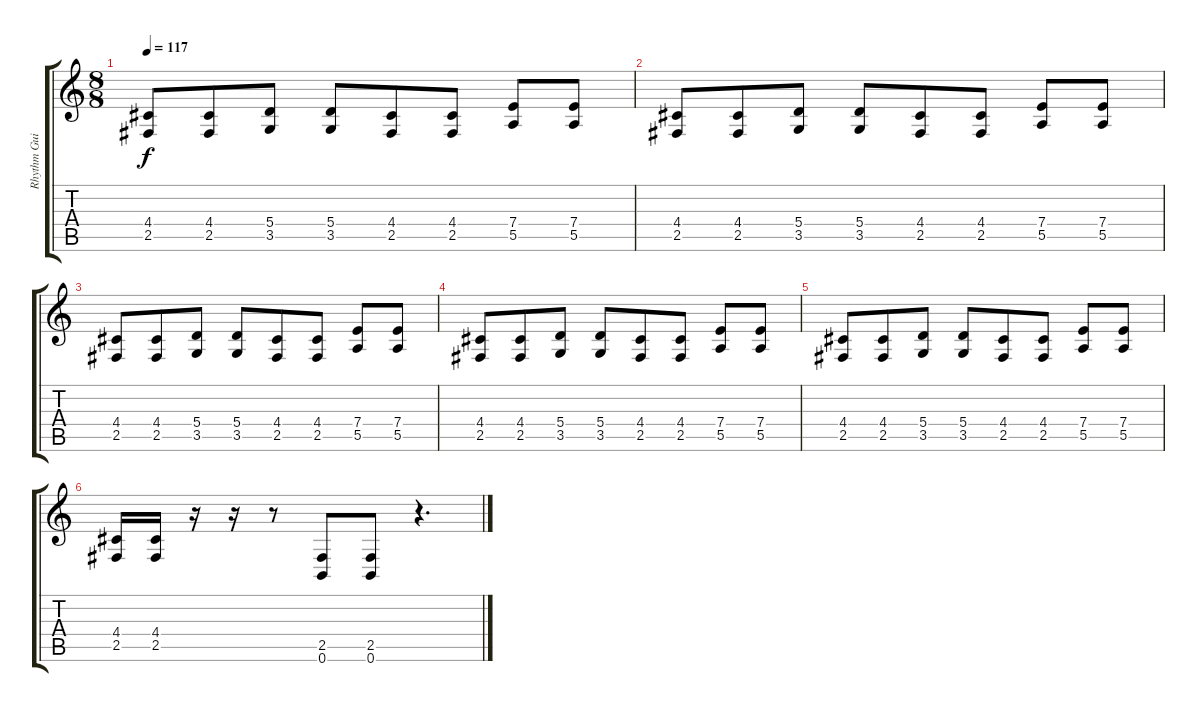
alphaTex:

\track ("Rhythm Guitar 2" "Rhythm Gui") {instrument distortionguitar}
\staff {score tabs}
\tuning (B3 Gb3 D3 A2 E2 B1) {hide}
\ts (8 8)
\tempo 117
\clef g2
\ks c
(4.4 2.5).8{dy f} (4.4 2.5).8 (5.4 3.5).8 (5.4 3.5).8 (4.4 2.5).8 (4.4 2.5).8 (7.4 5.5).8 (7.4 5.5).8 |
(4.4 2.5).8 (4.4 2.5).8 (5.4 3.5).8 (5.4 3.5).8 (4.4 2.5).8 (4.4 2.5).8 (7.4 5.5).8 (7.4 5.5).8 |
(4.4 2.5).8 (4.4 2.5).8 (5.4 3.5).8 (5.4 3.5).8 (4.4 2.5).8 (4.4 2.5).8 (7.4 5.5).8 (7.4 5.5).8 |
(4.4 2.5).8 (4.4 2.5).8 (5.4 3.5).8 (5.4 3.5).8 (4.4 2.5).8 (4.4 2.5).8 (7.4 5.5).8 (7.4 5.5).8 |
(4.4 2.5).8 (4.4 2.5).8 (5.4 3.5).8 (5.4 3.5).8 (4.4 2.5).8 (4.4 2.5).8 (7.4 5.5).8 (7.4 5.5).8 |
(4.4 2.5).16 (4.4 2.5).16 r.16 r.16 r.8 (2.5 0.6).8 (2.5 0.6).8 r.4{d}
